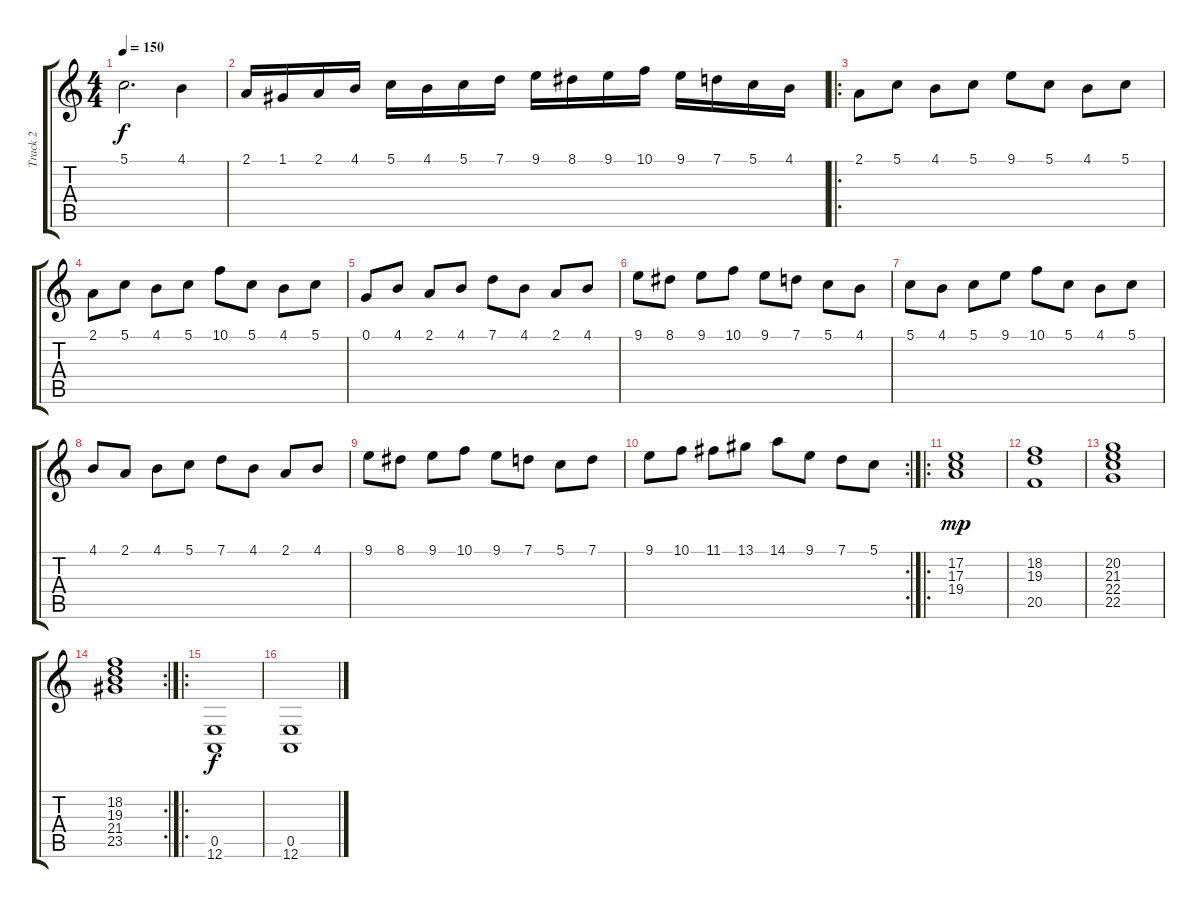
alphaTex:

\track ("Track 2" "Track 2") {instrument stringensemble1}
\staff {score tabs}
\tuning (G4 B3 G3 D3 A2 E2) {hide}
\ts (4 4)
\tempo 150
\clef g2
\ks c
5.1.2{d dy f} 4.1.4 |
2.1.16 1.1.16 2.1.16 4.1.16 5.1.16 4.1.16 5.1.16 7.1.16 9.1.16 8.1.16 9.1.16 10.1.16 9.1.16 7.1.16 5.1.16 4.1.16 |
\ro
2.1.8{balance 8} 5.1.8 4.1.8 5.1.8 9.1.8 5.1.8 4.1.8 5.1.8 |
2.1.8 5.1.8 4.1.8 5.1.8 10.1.8 5.1.8 4.1.8 5.1.8 |
0.1.8 4.1.8 2.1.8 4.1.8 7.1.8 4.1.8 2.1.8 4.1.8 |
9.1.8 8.1.8 9.1.8 10.1.8 9.1.8 7.1.8 5.1.8 4.1.8 |
5.1.8 4.1.8 5.1.8 9.1.8 10.1.8 5.1.8 4.1.8 5.1.8 |
4.1.8 2.1.8 4.1.8 5.1.8 7.1.8 4.1.8 2.1.8 4.1.8 |
9.1.8 8.1.8 9.1.8 10.1.8 9.1.8 7.1.8 5.1.8 7.1.8 |
\rc 2
9.1.8 10.1.8 11.1.8 13.1.8 14.1.8 9.1.8 7.1.8 5.1.8 |
\ro
(17.2 17.3 19.4).1{dy mp} |
(18.2 19.3 20.5).1 |
(20.2 21.3 22.4 22.5).1 |
\rc 2
(18.2 19.3 21.4 23.5).1 |
\ro
(0.5 12.6).1{dy f} |
(0.5 12.6).1
